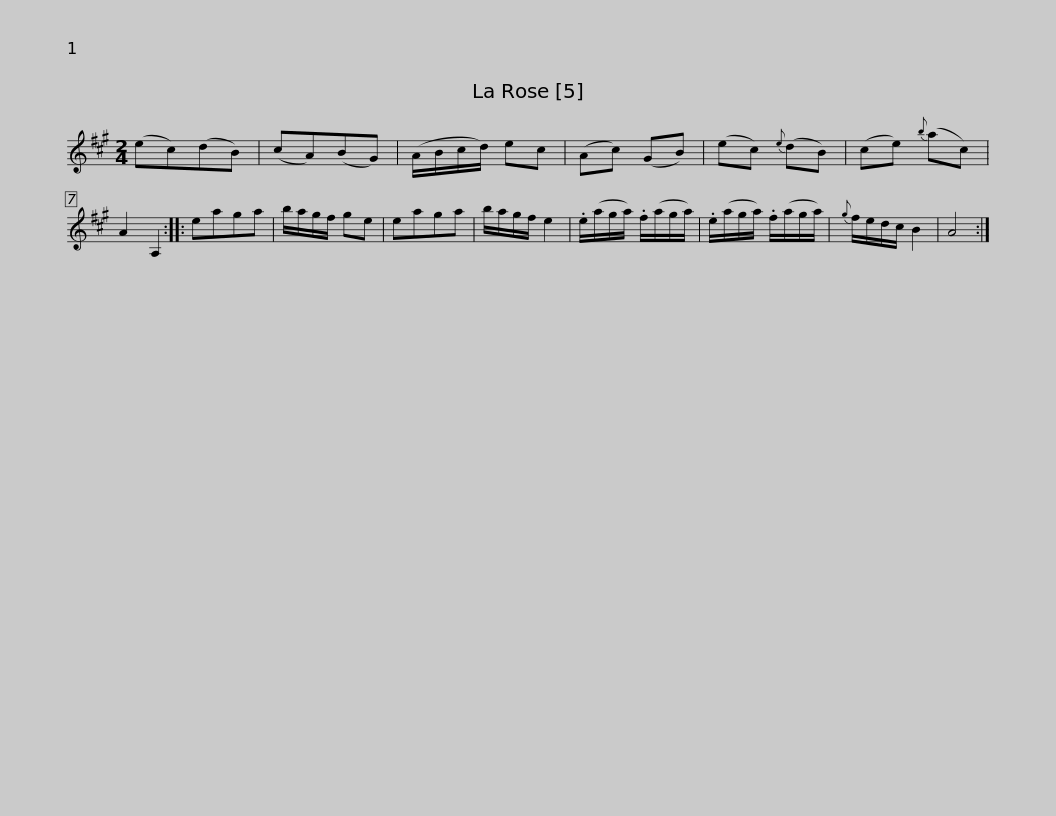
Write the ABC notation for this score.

X:1
L:1/8
M:2/4
I:linebreak $
K:A
V:1 treble
V:1
 (ec)(dB) | (cA)(BG) | (A/B/c/d/) ec | (Ac) (GB) | (ec){e} (dB) | %5
 (ce){b} (ac) | A2 A,2 :: eaga | b/a/g/f/ ge |$ eaga | %10
 b/a/g/f/ e2 | .e/(a/g/a/) .f/(a/g/a/) | .e/(a/g/a/) .f/(a/g/a/) |{g} f/e/d/c/ B2 | A4 :| %15
